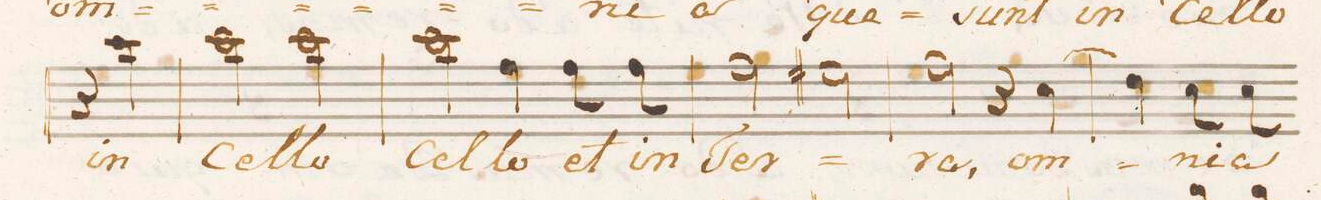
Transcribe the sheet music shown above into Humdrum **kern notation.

**kern	**text
*I"Alto.	*
*clefC3	*
*k[]	*
*met(C.)	*
*M4/4	*
4r	.
4dd\	in
=19	=19
2dd\	Cel-
2dd\	-lo
=20	=20
2dd\	Cel-
4g\	-lo
8g\	et
8g\	in
=21	=21
2g\	Ter-
2f#X\	.
=22	=22
2g\	-ra,
4r	.
(>4d\	om-
=23	=23
4e\)	.
8d\	-ni-
8d\	-a
*-	*-
